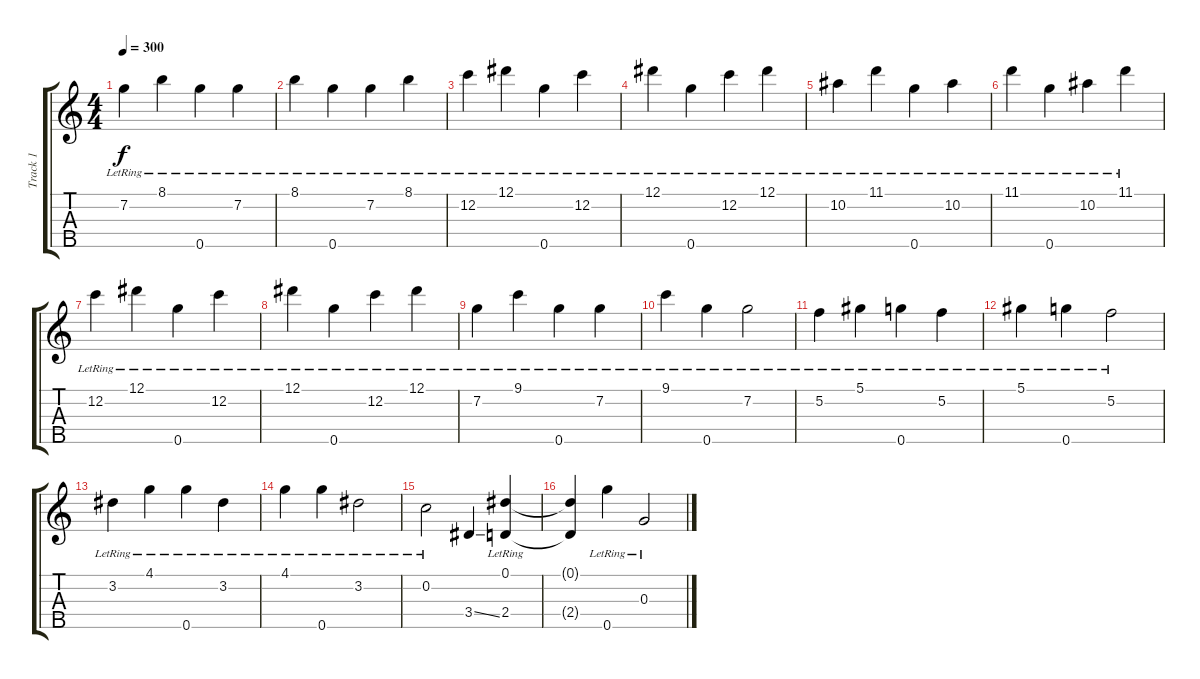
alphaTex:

\track ("Track 1" "Track 1") {instrument banjo}
\staff {score tabs}
\tuning (Eb4 C4 G3 C3 G4) {hide}
\displaytranspose 12
\ts (4 4)
\tempo 300
\clef g2
\ks c
7.2{lr}.4{dy f} 8.1{lr}.4 0.5{lr}.4 7.2{lr}.4 |
8.1{lr}.4 0.5{lr}.4 7.2{lr}.4 8.1{lr}.4 |
12.2{lr}.4 12.1{lr}.4 0.5{lr}.4 12.2{lr}.4 |
12.1{lr}.4 0.5{lr}.4 12.2{lr}.4 12.1{lr}.4 |
10.2{lr}.4 11.1{lr}.4 0.5{lr}.4 10.2{lr}.4 |
11.1{lr}.4 0.5{lr}.4 10.2{lr}.4 11.1{lr}.4 |
12.2{lr}.4 12.1{lr}.4 0.5{lr}.4 12.2{lr}.4 |
12.1{lr}.4 0.5{lr}.4 12.2{lr}.4 12.1{lr}.4 |
7.2{lr}.4 9.1{lr}.4 0.5{lr}.4 7.2{lr}.4 |
9.1{lr}.4 0.5{lr}.4 7.2{lr}.2 |
5.2{lr}.4 5.1{lr}.4 0.5{lr}.4 5.2{lr}.4 |
5.1{lr}.4 0.5{lr}.4 5.2{lr}.2 |
3.2{lr}.4 4.1{lr}.4 0.5{lr}.4 3.2{lr}.4 |
4.1{lr}.4 0.5{lr}.4 3.2{lr}.2 |
0.2{lr}.2 3.4{ss}.4 (0.1{lr} 2.4{lr}).4 |
(0.1{t} 2.4{t}).4 0.5{lr}.4 0.3{lr}.2
